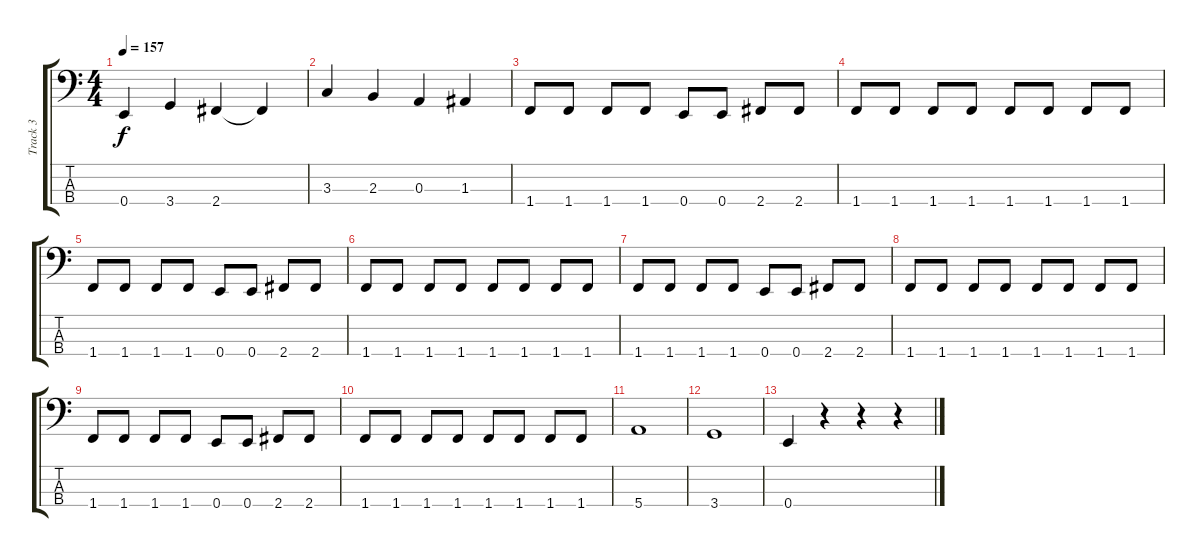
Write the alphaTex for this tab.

\track ("Track 3" "Track 3") {instrument electricbassfinger}
\staff {score tabs}
\tuning (G2 D2 A1 E1) {hide}
\ts (4 4)
\tempo 157
\clef f4
\ks c
0.4.4{dy f} 3.4.4 2.4.4 2.4{t}.4 |
3.3.4 2.3.4 0.3.4 1.3.4 |
1.4.8 1.4.8 1.4.8 1.4.8 0.4.8 0.4.8 2.4.8 2.4.8 |
1.4.8 1.4.8 1.4.8 1.4.8 1.4.8 1.4.8 1.4.8 1.4.8 |
1.4.8 1.4.8 1.4.8 1.4.8 0.4.8 0.4.8 2.4.8 2.4.8 |
1.4.8 1.4.8 1.4.8 1.4.8 1.4.8 1.4.8 1.4.8 1.4.8 |
1.4.8 1.4.8 1.4.8 1.4.8 0.4.8 0.4.8 2.4.8 2.4.8 |
1.4.8 1.4.8 1.4.8 1.4.8 1.4.8 1.4.8 1.4.8 1.4.8 |
1.4.8 1.4.8 1.4.8 1.4.8 0.4.8 0.4.8 2.4.8 2.4.8 |
1.4.8 1.4.8 1.4.8 1.4.8 1.4.8 1.4.8 1.4.8 1.4.8 |
5.4.1 |
3.4.1 |
0.4.4 r.4 r.4 r.4
